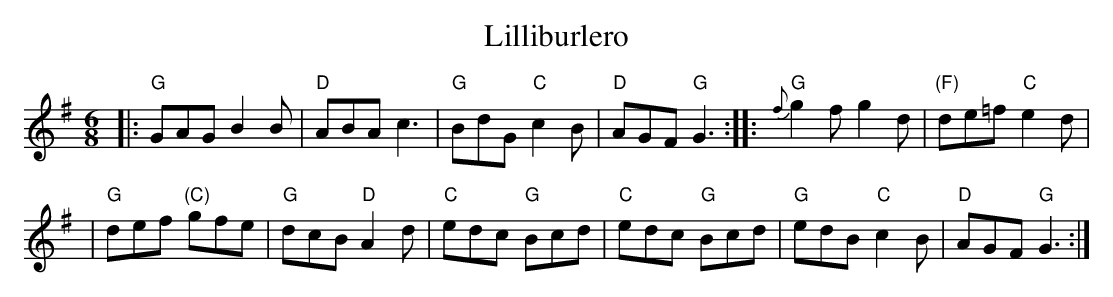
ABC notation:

X:1
T:Lilliburlero
M:6/8
L:1/8
K:G
|: "G"GAG B2B | "D"ABA c3 | "G"BdG "C"c2B | "D"AGF "G"G3 :: "G"{f}g2f g2d | "(F)"de=f "C"e2d |
| "G"def "(C)"gfe | "G"dcB "D"A2d | "C"edc "G"Bcd | "C"edc "G"Bcd | "G"edB "C"c2B | "D"AGF "G"G3 :|
